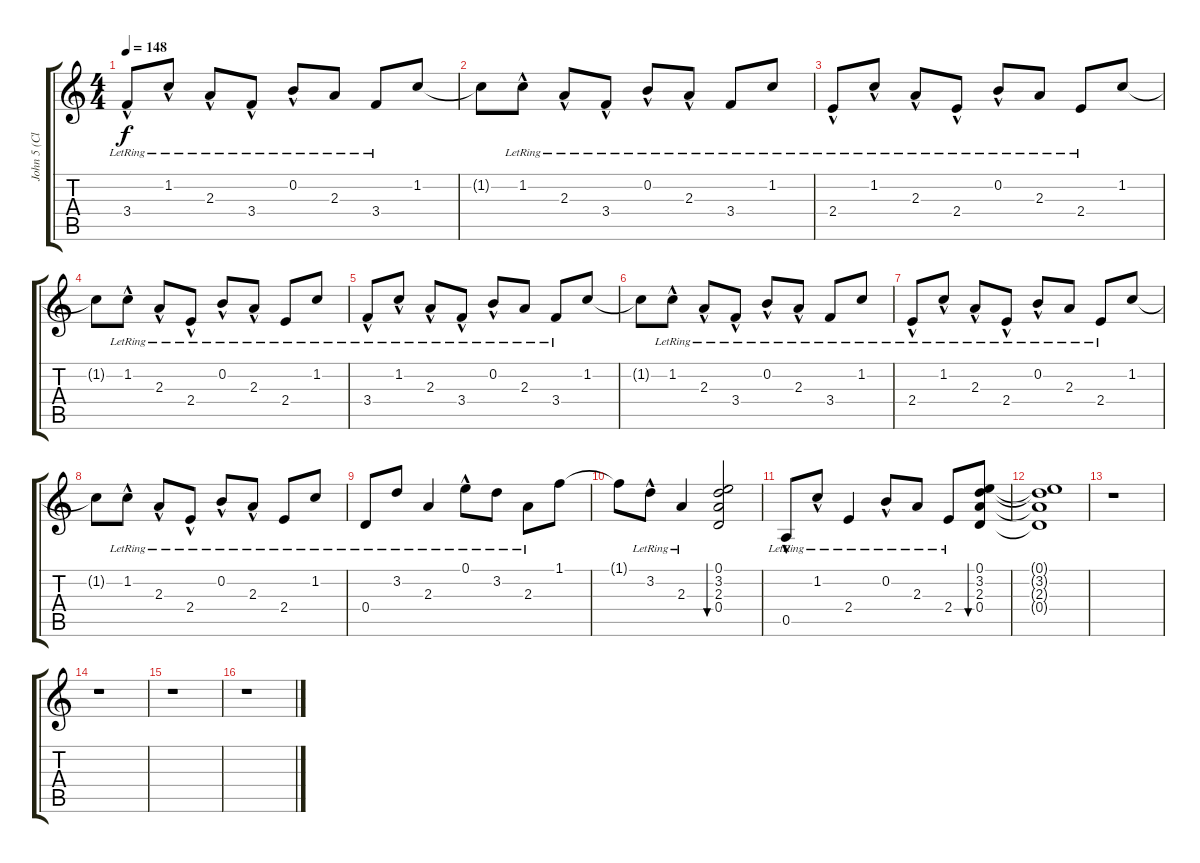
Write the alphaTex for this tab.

\track ("John 5 (Clean)" "John 5 (Cl") {instrument electricguitarclean}
\staff {score tabs}
\tuning (E4 B3 G3 D3 A2 D2) {hide}
\ts (4 4)
\tempo 148
\clef g2
\ks c
3.4{hac lr}.8{dy f} 1.2{hac lr}.8 2.3{hac lr}.8 3.4{hac lr}.8 0.2{hac lr}.8 2.3{lr}.8 3.4{lr}.8 1.2.8 |
1.2{t}.8 1.2{hac lr}.8 2.3{hac lr}.8 3.4{hac lr}.8 0.2{hac lr}.8 2.3{hac lr}.8 3.4{lr}.8 1.2{lr}.8 |
2.4{hac lr}.8 1.2{hac lr}.8 2.3{hac lr}.8 2.4{hac lr}.8 0.2{hac lr}.8 2.3{lr}.8 2.4{lr}.8 1.2.8 |
1.2{t}.8 1.2{hac lr}.8 2.3{hac lr}.8 2.4{hac lr}.8 0.2{hac lr}.8 2.3{hac lr}.8 2.4{lr}.8 1.2{lr}.8 |
3.4{hac lr}.8 1.2{hac lr}.8 2.3{hac lr}.8 3.4{hac lr}.8 0.2{hac lr}.8 2.3{lr}.8 3.4{lr}.8 1.2.8 |
1.2{t}.8 1.2{hac lr}.8 2.3{hac lr}.8 3.4{hac lr}.8 0.2{hac lr}.8 2.3{hac lr}.8 3.4{lr}.8 1.2{lr}.8 |
2.4{hac lr}.8 1.2{hac lr}.8 2.3{hac lr}.8 2.4{hac lr}.8 0.2{hac lr}.8 2.3{lr}.8 2.4{lr}.8 1.2.8 |
1.2{t}.8 1.2{hac lr}.8 2.3{hac lr}.8 2.4{hac lr}.8 0.2{hac lr}.8 2.3{hac lr}.8 2.4{lr}.8 1.2{lr}.8 |
0.4{lr}.8 3.2{lr}.8 2.3{lr}.4 0.1{hac lr}.8 3.2{lr}.8 2.3{lr}.8 1.1.8 |
1.1{t}.8 3.2{hac lr}.8 2.3{lr}.4 (0.1 3.2 2.3 0.4).2{bu 240} |
0.5{hac lr}.8 1.2{hac lr}.8 2.4{lr}.4 0.2{hac lr}.8 2.3{lr}.8 2.4{lr}.8 (0.1 3.2 2.3 0.4).8{bu 240} |
(0.1{t} 3.2{t} 2.3{t} 0.4{t}).1 |
r.1 |
r.1 |
r.1 |
r.1
